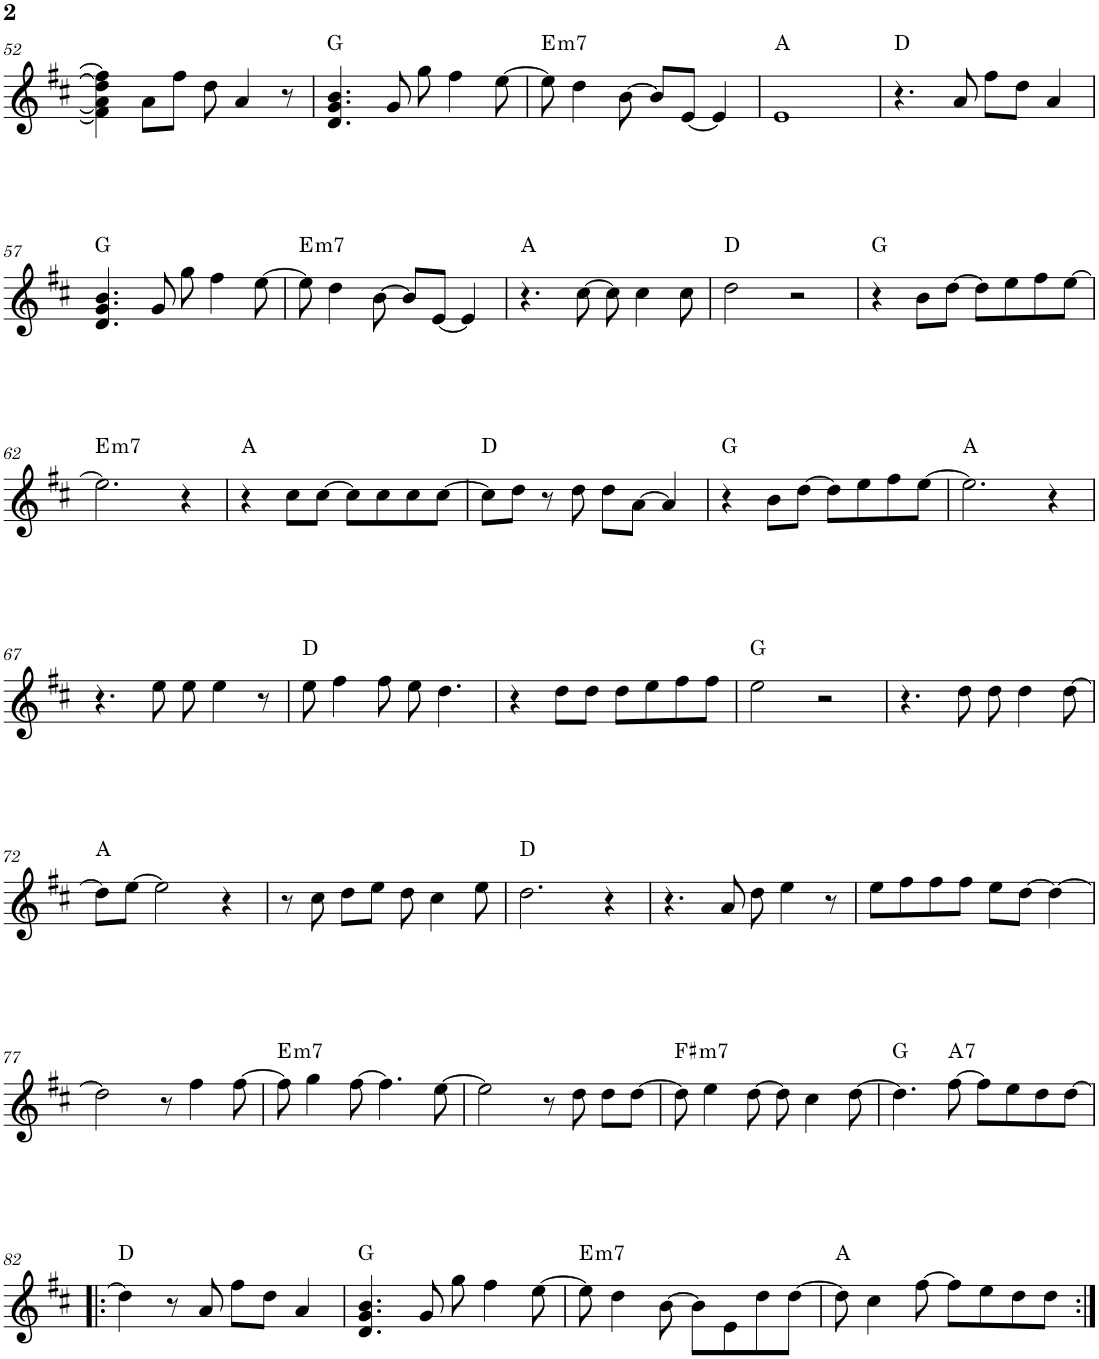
**kern	**harte
*part1	*part1
*staff1	*
*I"P1	*
!!LO:PB:g=z
*clefG2	*
*k[f#c#]	*
*D:	*
*M4/4	*
=52	=52
4f#\] 4a\] 4dd\] 4ff#\]	.
8a\L	.
8ff#\J	.
8dd\	.
4a/	.
8r	.
=53	=53
4.d/ 4.g/ 4.b/	G:maj
8g/	.
8gg\	.
4ff#\	.
[>8ee\	.
=54	=54
!	!LO:H:kt=m7
8ee\]	E:min7
4dd\	.
[>8b\	.
8b/L]	.
[<8e/J	.
4e/]	.
=55	=55
1e	A:maj
=56	=56
4.r	D:maj
8a/	.
8ff#\L	.
8dd\J	.
4a/	.
!!LO:LB:g=z
=57	=57
4.d/ 4.g/ 4.b/	G:maj
8g/	.
8gg\	.
4ff#\	.
[>8ee\	.
=58	=58
!	!LO:H:kt=m7
8ee\]	E:min7
4dd\	.
[>8b\	.
8b/L]	.
[<8e/J	.
4e/]	.
=59	=59
4.r	A:maj
[>8cc#\	.
8cc#\]	.
4cc#\	.
8cc#\	.
=60	=60
2dd\	D:maj
2r	.
=61	=61
4r	G:maj
8b\L	.
[>8dd\J	.
8dd\L]	.
8ee\	.
8ff#\	.
[>8ee\J	.
!!LO:LB:g=z
=62	=62
!	!LO:H:kt=m7
2.ee\]	E:min7
4r	.
=63	=63
4r	A:maj
8cc#\L	.
[>8cc#\J	.
8cc#\L]	.
8cc#\	.
8cc#\	.
[>8cc#\J	.
=64	=64
8cc#\L]	D:maj
8dd\J	.
8r	.
8dd\	.
8dd\L	.
[>8a\J	.
4a/]	.
=65	=65
4r	G:maj
8b\L	.
[>8dd\J	.
8dd\L]	.
8ee\	.
8ff#\	.
[>8ee\J	.
=66	=66
2.ee\]	A:maj
4r	.
!!LO:LB:g=z
=67	=67
4.r	.
8ee\	.
8ee\	.
4ee\	.
8r	.
=68	=68
8ee\	D:maj
4ff#\	.
8ff#\	.
8ee\	.
4.dd\	.
=69	=69
4r	.
8dd\L	.
8dd\J	.
8dd\L	.
8ee\	.
8ff#\	.
8ff#\J	.
=70	=70
2ee\	G:maj
2r	.
=71	=71
4.r	.
8dd\	.
8dd\	.
4dd\	.
[>8dd\	.
!!LO:LB:g=z
=72	=72
8dd\L]	A:maj
[>8ee\J	.
2ee\]	.
4r	.
=73	=73
8r	.
8cc#\	.
8dd\L	.
8ee\J	.
8dd\	.
4cc#\	.
8ee\	.
=74	=74
2.dd\	D:maj
4r	.
=75	=75
4.r	.
8a/	.
8dd\	.
4ee\	.
8r	.
=76	=76
8ee\L	.
8ff#\	.
8ff#\	.
8ff#\J	.
8ee\L	.
[>8dd\J	.
4dd\_	.
!!LO:LB:g=z
=77	=77
2dd\]	.
8r	.
4ff#\	.
[>8ff#\	.
=78	=78
!	!LO:H:kt=m7
8ff#\]	E:min7
4gg\	.
[>8ff#\	.
4.ff#\]	.
[>8ee\	.
=79	=79
2ee\]	.
8r	.
8dd\	.
8dd\L	.
[>8dd\J	.
=80	=80
!	!LO:H:kt=m7
8dd\]	F#:min7
4ee\	.
[>8dd\	.
8dd\]	.
4cc#\	.
[>8dd\	.
=81	=81
4.dd\]	G:maj
!	!LO:H:kt=7
[>8ff#\	A:7
8ff#\L]	.
8ee\	.
8dd\	.
[>8dd\J	.
!!LO:LB:g=z
=82!|:	=82!|:
4dd\]	D:maj
8r	.
8a/	.
8ff#\L	.
8dd\J	.
4a/	.
=83	=83
4.d/ 4.g/ 4.b/	G:maj
8g/	.
8gg\	.
4ff#\	.
[>8ee\	.
=84	=84
!	!LO:H:kt=m7
8ee\]	E:min7
4dd\	.
[>8b\	.
8b\L]	.
8e\	.
8dd\	.
[>8dd\J	.
=85	=85
8dd\]	A:maj
4cc#\	.
[>8ff#\	.
8ff#\L]	.
8ee\	.
8dd\	.
8dd\J	.
=:|!	=:|!
*-	*-
